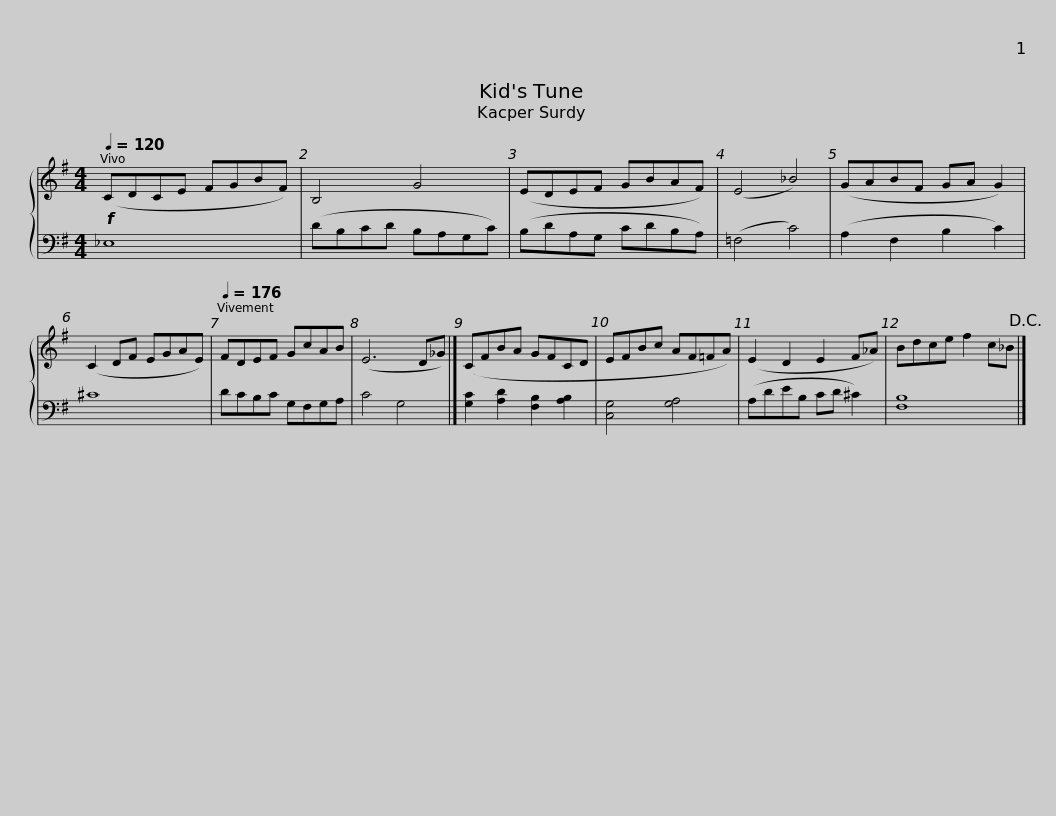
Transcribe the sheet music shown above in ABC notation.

X:1
%%score { 1 | 2 }
L:1/8
Q:1/4=120
M:4/4
I:linebreak $
K:G
V:1 treble
V:2 bass
V:1
!f! (CDCE FGBF) | B,4 G4 | (EDEF GBAF) | (E4 _B4) | (GABF GA G2) |$ %5
 (C2 DF EGAE) |[Q:1/4=176] FDEF GcAB | (E6 D_G) |] (CFBA GFCD | EFBc AF=FA) |$ %10
 (E2 D2 E2 F_A) | Bdce f2 c_B!D.C.! |] %12
V:2
 _E,8 | (DB,CD B,A,G,C) | (B,DA,G, CDB,A,) | (=F,4 C4) | (A,2 F,2 B,2 C2) |$ %5
 ^C8 | DCB,C G,F,G,A, | C4 G,4 |] [G,C]2 [A,D]2 [F,B,]2 [A,B,]2 | [C,G,]4 [G,A,]4 |$ %10
 (A,DEB, CD ^C2) | [F,B,]8 |] %12
